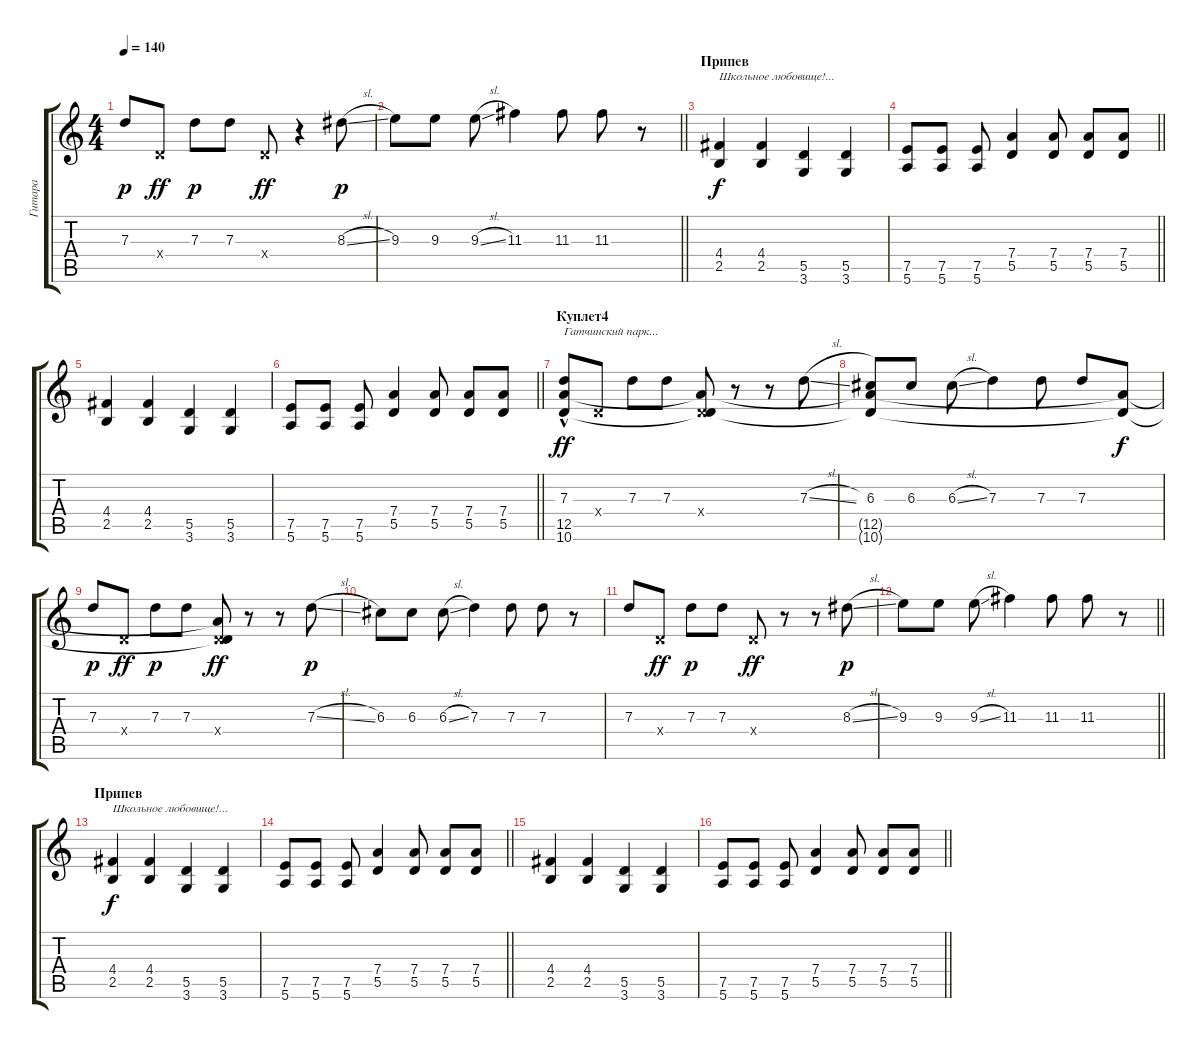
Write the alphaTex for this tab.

\track ("Гитара" "Гитара") {instrument overdrivenguitar}
\staff {score tabs}
\tuning (E4 B3 G3 D3 A2 E2) {hide}
\ts (4 4)
\tempo 140
\clef g2
\ks c
7.3.8{dy p} 0.4{x}.8{dy ff} 7.3.8{dy p} 7.3.8 0.4{x}.8{dy ff} r.4 8.3{sl}.8{dy p} |
\barLineRight lightlight
9.3.8 9.3.8 9.3{sl}.8 11.3.4 11.3.8 11.3.8 r.8 |
\section ("" "Припев")
(4.4 2.5).4{txt "Школьное любовище!..." dy f} (4.4 2.5).4 (5.5 3.6).4 (5.5 3.6).4 |
\barLineRight lightlight
(7.5 5.6).8 (7.5 5.6).8 (7.5 5.6).8 (7.4 5.5).4 (7.4 5.5).8 (7.4 5.5).8 (7.4 5.5).8 |
(4.4 2.5).4 (4.4 2.5).4 (5.5 3.6).4 (5.5 3.6).4 |
\barLineRight lightlight
(7.5 5.6).8 (7.5 5.6).8 (7.5 5.6).8 (7.4 5.5).4 (7.4 5.5).8 (7.4 5.5).8 (7.4 5.5).8 |
\section ("" "Куплет4")
(7.3 12.5{hac} 10.6{hac}).8{txt "Гатчинский парк..." dy ff} 0.4{x}.8 7.3.8 7.3.8 (0.4{x} 12.5{t} 10.6{t}).8 r.8 r.8 7.3{sl}.8 |
(6.3 12.5{t} 10.6{t}).8 6.3.8 6.3{sl}.8 7.3.4 7.3.8 7.3.8 (12.5{t} 10.6{t}).8{dy f} |
7.3.8{dy p} 0.4{x}.8{dy ff} 7.3.8{dy p} 7.3.8 (0.4{x} 12.5{t} 10.6{t}).8{dy ff} r.8 r.8 7.3{sl}.8{dy p} |
6.3.8 6.3.8 6.3{sl}.8 7.3.4 7.3.8 7.3.8 r.8 |
7.3.8 0.4{x}.8{dy ff} 7.3.8{dy p} 7.3.8 0.4{x}.8{dy ff} r.8 r.8 8.3{sl}.8{dy p} |
\barLineRight lightlight
9.3.8 9.3.8 9.3{sl}.8 11.3.4 11.3.8 11.3.8 r.8 |
\section ("" "Припев")
(4.4 2.5).4{txt "Школьное любовище!..." dy f} (4.4 2.5).4 (5.5 3.6).4 (5.5 3.6).4 |
\barLineRight lightlight
(7.5 5.6).8 (7.5 5.6).8 (7.5 5.6).8 (7.4 5.5).4 (7.4 5.5).8 (7.4 5.5).8 (7.4 5.5).8 |
(4.4 2.5).4 (4.4 2.5).4 (5.5 3.6).4 (5.5 3.6).4 |
\barLineRight lightlight
(7.5 5.6).8 (7.5 5.6).8 (7.5 5.6).8 (7.4 5.5).4 (7.4 5.5).8 (7.4 5.5).8 (7.4 5.5).8
